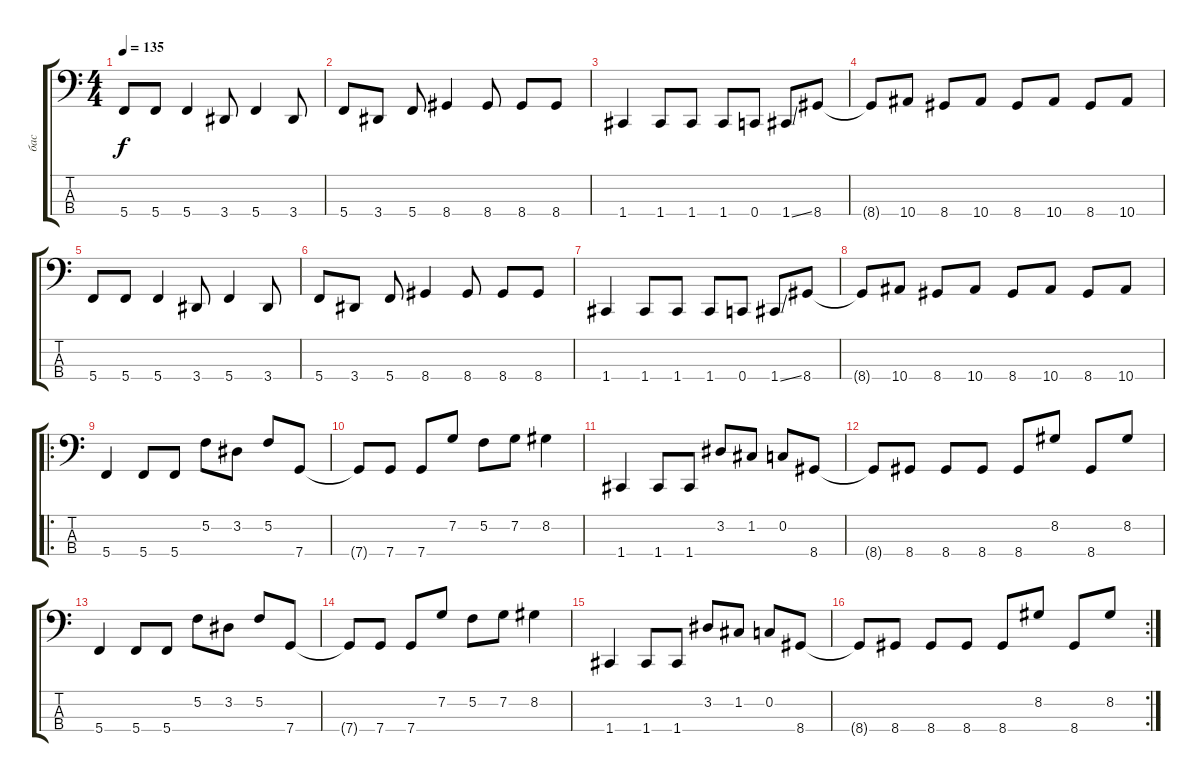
\track ("бас" "бас") {instrument electricbassfinger}
\staff {score tabs}
\tuning (F2 C2 G1 C1) {hide}
\ts (4 4)
\tempo 135
\clef f4
\ks c
5.4.8{dy f} 5.4.8 5.4.4 3.4.8 5.4.4 3.4.8 |
5.4.8 3.4.8 5.4.8 8.4.4 8.4.8 8.4.8 8.4.8 |
1.4.4 1.4.8 1.4.8 1.4.8 0.4.8 1.4{ss}.8 8.4.8 |
8.4{t}.8 10.4.8 8.4.8 10.4.8 8.4.8 10.4.8 8.4.8 10.4.8 |
5.4.8 5.4.8 5.4.4 3.4.8 5.4.4 3.4.8 |
5.4.8 3.4.8 5.4.8 8.4.4 8.4.8 8.4.8 8.4.8 |
1.4.4 1.4.8 1.4.8 1.4.8 0.4.8 1.4{ss}.8 8.4.8 |
8.4{t}.8 10.4.8 8.4.8 10.4.8 8.4.8 10.4.8 8.4.8 10.4.8 |
\ro
5.4.4 5.4.8 5.4.8 5.2.8 3.2.8 5.2.8 7.4.8 |
7.4{t}.8 7.4.8 7.4.8 7.2.8 5.2.8 7.2.8 8.2.4 |
1.4.4 1.4.8 1.4.8 3.2.8 1.2.8 0.2.8 8.4.8 |
8.4{t}.8 8.4.8 8.4.8 8.4.8 8.4.8 8.2.8 8.4.8 8.2.8 |
5.4.4 5.4.8 5.4.8 5.2.8 3.2.8 5.2.8 7.4.8 |
7.4{t}.8 7.4.8 7.4.8 7.2.8 5.2.8 7.2.8 8.2.4 |
1.4.4 1.4.8 1.4.8 3.2.8 1.2.8 0.2.8 8.4.8 |
\rc 2
8.4{t}.8 8.4.8 8.4.8 8.4.8 8.4.8 8.2.8 8.4.8 8.2.8
